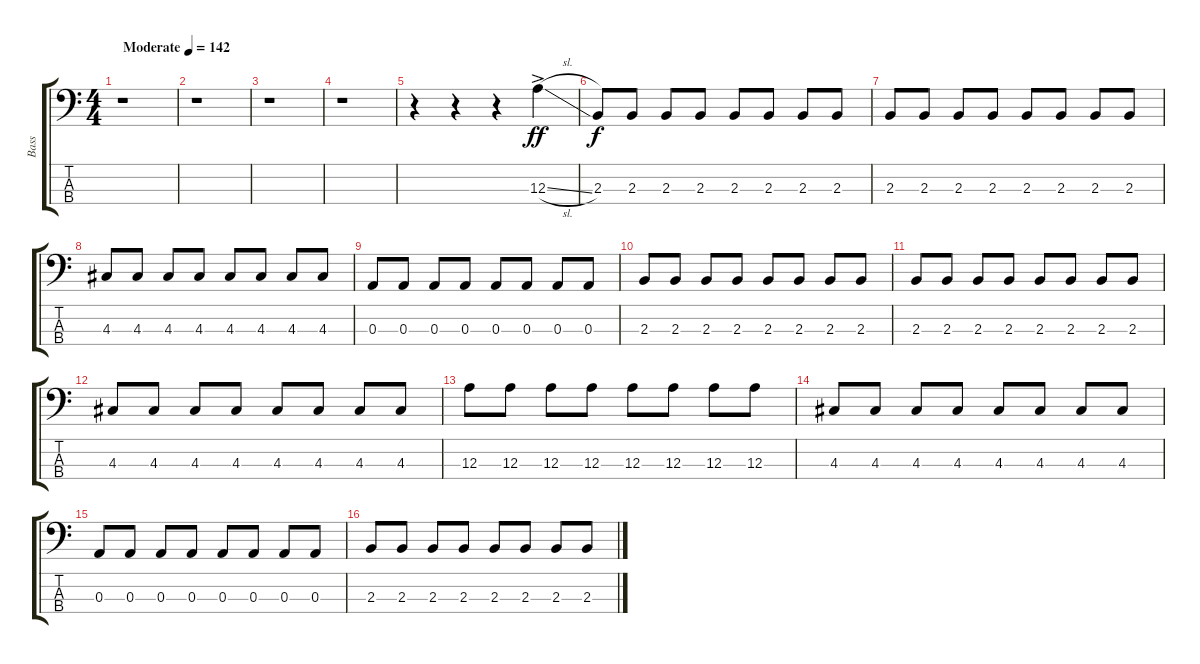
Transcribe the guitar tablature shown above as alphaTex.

\track ("Bass " "Bass ") {instrument electricbasspick}
\staff {score tabs}
\tuning (G2 D2 A1 E1) {hide}
\ts (4 4)
\tempo (142 "Moderate")
\clef f4
\ks c
r.1{dy ff instrument electricbasspick} |
r.1 |
r.1 |
r.1 |
r.4 r.4 r.4 12.3{sl ac}.4 |
2.3.8{dy f} 2.3.8 2.3.8 2.3.8 2.3.8 2.3.8 2.3.8 2.3.8 |
2.3.8 2.3.8 2.3.8 2.3.8 2.3.8 2.3.8 2.3.8 2.3.8 |
4.3.8 4.3.8 4.3.8 4.3.8 4.3.8 4.3.8 4.3.8 4.3.8 |
0.3.8 0.3.8 0.3.8 0.3.8 0.3.8 0.3.8 0.3.8 0.3.8 |
2.3.8 2.3.8 2.3.8 2.3.8 2.3.8 2.3.8 2.3.8 2.3.8 |
2.3.8 2.3.8 2.3.8 2.3.8 2.3.8 2.3.8 2.3.8 2.3.8 |
4.3.8 4.3.8 4.3.8 4.3.8 4.3.8 4.3.8 4.3.8 4.3.8 |
12.3.8 12.3.8 12.3.8 12.3.8 12.3.8 12.3.8 12.3.8 12.3.8 |
4.3.8 4.3.8 4.3.8 4.3.8 4.3.8 4.3.8 4.3.8 4.3.8 |
0.3.8 0.3.8 0.3.8 0.3.8 0.3.8 0.3.8 0.3.8 0.3.8 |
2.3.8 2.3.8 2.3.8 2.3.8 2.3.8 2.3.8 2.3.8 2.3.8
